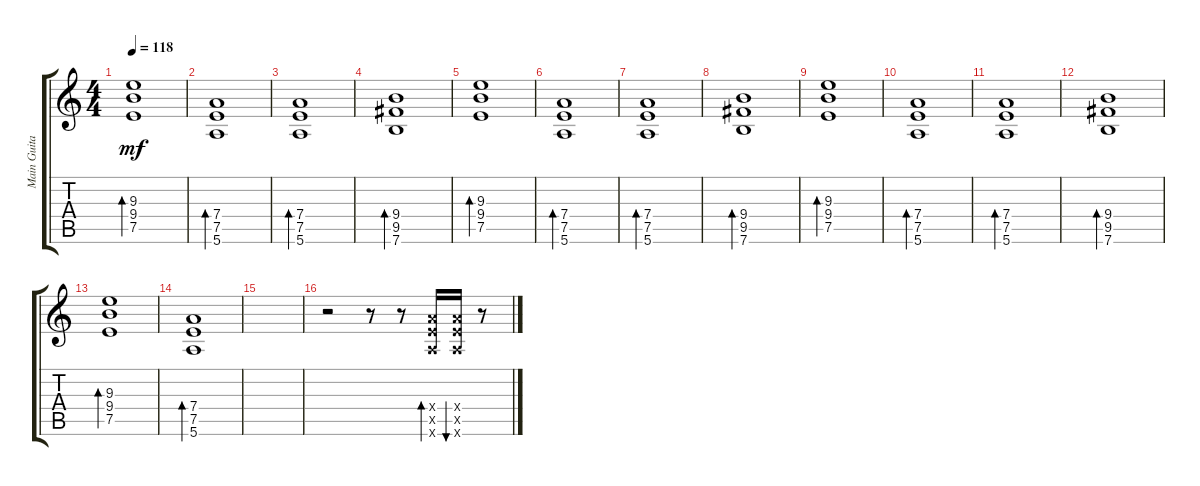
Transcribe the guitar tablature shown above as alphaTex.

\track ("Main Guitar" "Main Guita") {instrument electricguitarclean}
\staff {score tabs}
\tuning (E4 B3 G3 D3 A2 E2) {hide}
\ts (4 4)
\tempo 118
\clef g2
\ks c
(9.3 9.4 7.5).1{bd 30 dy mf} |
(7.4 7.5 5.6).1{bd 30} |
(7.4 7.5 5.6).1{bd 30} |
(9.4 9.5 7.6).1{bd 30} |
(9.3 9.4 7.5).1{bd 30} |
(7.4 7.5 5.6).1{bd 30} |
(7.4 7.5 5.6).1{bd 30} |
(9.4 9.5 7.6).1{bd 30} |
(9.3 9.4 7.5).1{bd 30} |
(7.4 7.5 5.6).1{bd 30} |
(7.4 7.5 5.6).1{bd 30} |
(9.4 9.5 7.6).1{bd 30} |
(9.3 9.4 7.5).1{bd 30} |
(7.4 7.5 5.6).1{bd 30} |
|
r.2 r.8 r.8 (7.4{x} 7.5{x} 5.6{x}).16{bd 30} (7.4{x} 7.5{x} 5.6{x}).16{bu 30} r.8
